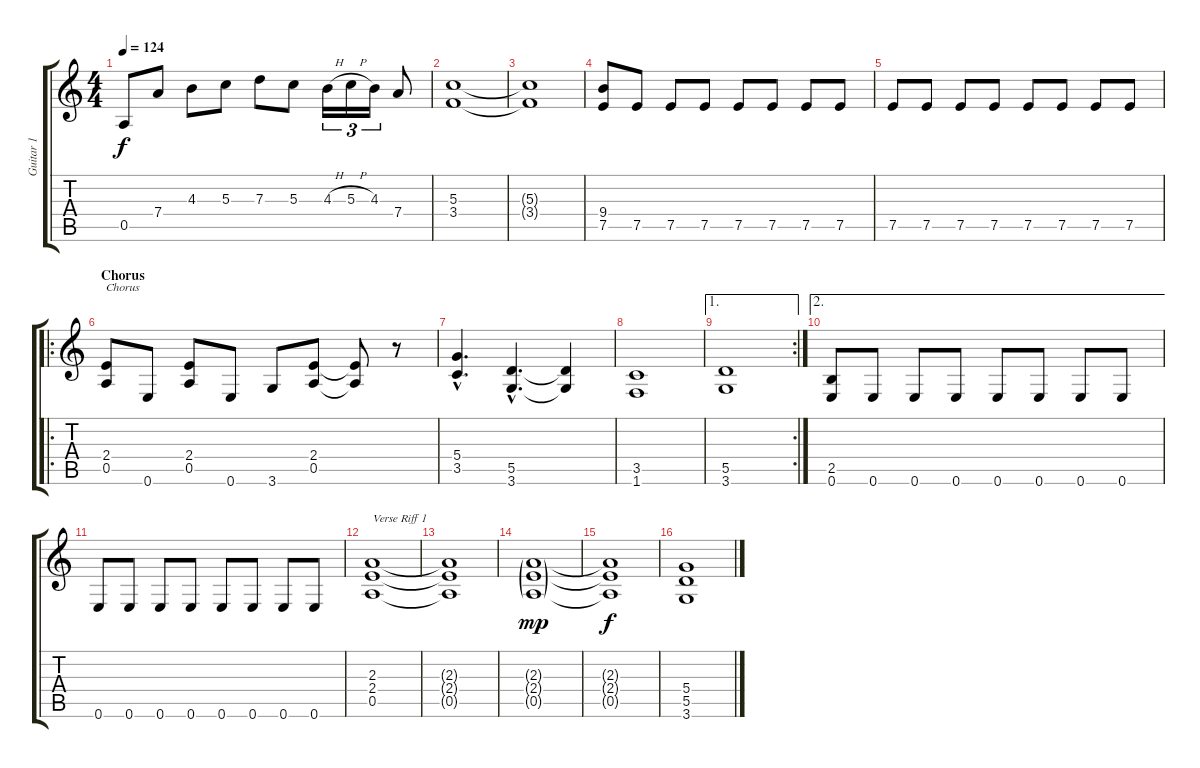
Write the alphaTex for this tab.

\track ("Guitar 1" "Guitar 1") {instrument distortionguitar}
\staff {score tabs}
\tuning (E4 B3 G3 D3 A2 E2) {hide}
\ts (4 4)
\tempo 124
\clef g2
\ks c
0.5.8{dy f} 7.4.8 4.3.8 5.3.8 7.3.8 5.3.8 4.3{h}.16{tu (3 2)} 5.3{h}.16{tu (3 2)} 4.3.16{tu (3 2)} 7.4.8 |
(5.3 3.4).1 |
(5.3{t} 3.4{t}).1 |
(9.4 7.5).8 7.5.8 7.5.8 7.5.8 7.5.8 7.5.8 7.5.8 7.5.8 |
7.5.8 7.5.8 7.5.8 7.5.8 7.5.8 7.5.8 7.5.8 7.5.8 |
\ro
\section ("" "Chorus")
(2.4 0.5).8{txt "Chorus"} 0.6.8 (2.4 0.5).8 0.6.8 3.6.8 (2.4 0.5).8 (2.4{t} 0.5{t}).8 r.8 |
(5.4{hac} 3.5{hac}).4{d} (5.5{hac} 3.6{hac}).4{d} (5.5{t} 3.6{t}).4 |
(3.5 1.6).1 |
\ae 1
\rc 2
(5.5 3.6).1 |
\ae 2
(2.5 0.6).8 0.6.8 0.6.8 0.6.8 0.6.8 0.6.8 0.6.8 0.6.8 |
0.6.8 0.6.8 0.6.8 0.6.8 0.6.8 0.6.8 0.6.8 0.6.8 |
(2.3 2.4 0.5).1{txt "Verse Riff 1"} |
(2.3{t} 2.4{t} 0.5{t}).1 |
(2.3{g} 2.4{g} 0.5{g}).1{dy mp} |
(2.3{t} 2.4{t} 0.5{t}).1{dy f} |
(5.4 5.5 3.6).1
